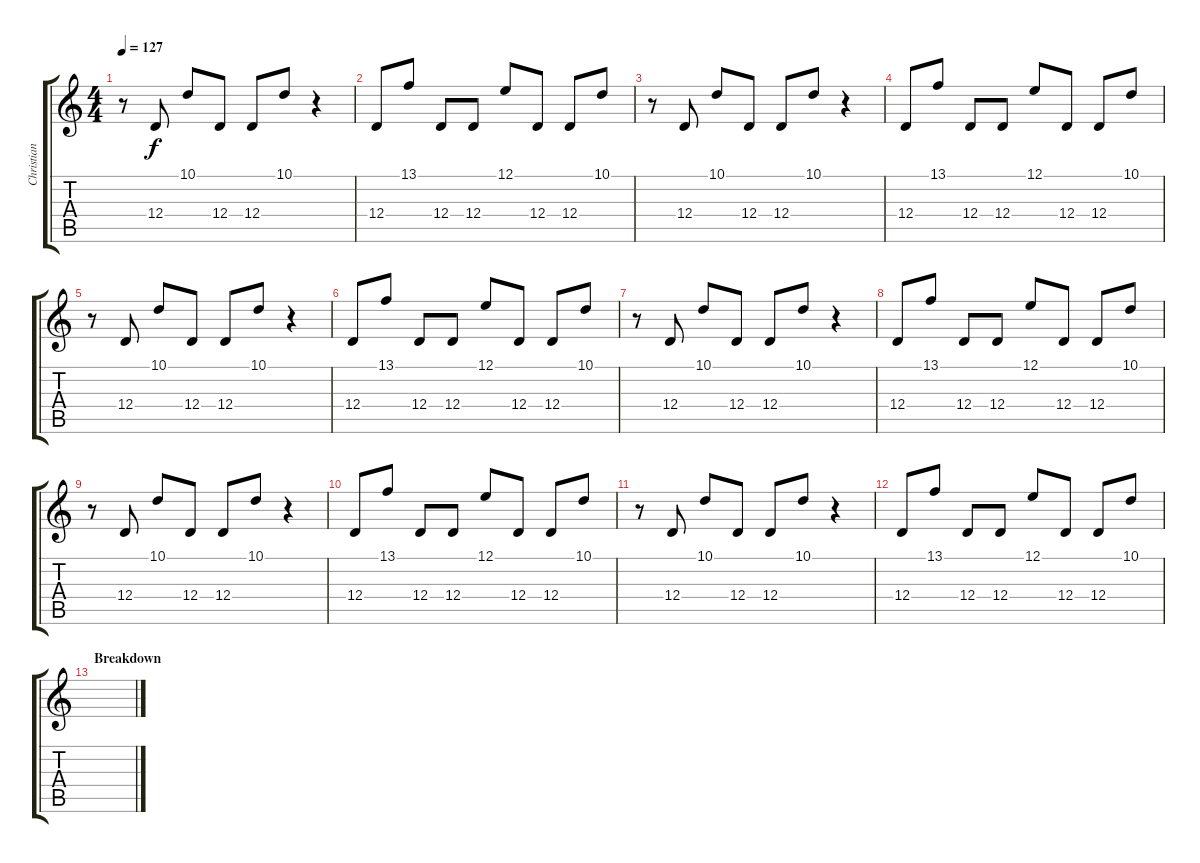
\track ("Christian \"Flake\" Lorenz - Keyboard 1" "Christian ") {instrument recorder}
\staff {score tabs}
\tuning (E4 B3 G3 D3 A2 D2) {hide}
\ts (4 4)
\tempo 127
\clef g2
\ks c
r.8{dy f} 12.4.8 10.1.8 12.4.8 12.4.8 10.1.8 r.4 |
12.4.8 13.1.8 12.4.8 12.4.8 12.1.8 12.4.8 12.4.8 10.1.8 |
r.8 12.4.8 10.1.8 12.4.8 12.4.8 10.1.8 r.4 |
12.4.8 13.1.8 12.4.8 12.4.8 12.1.8 12.4.8 12.4.8 10.1.8 |
r.8 12.4.8 10.1.8 12.4.8 12.4.8 10.1.8 r.4 |
12.4.8 13.1.8 12.4.8 12.4.8 12.1.8 12.4.8 12.4.8 10.1.8 |
r.8 12.4.8 10.1.8 12.4.8 12.4.8 10.1.8 r.4 |
12.4.8 13.1.8 12.4.8 12.4.8 12.1.8 12.4.8 12.4.8 10.1.8 |
r.8 12.4.8 10.1.8 12.4.8 12.4.8 10.1.8 r.4 |
12.4.8 13.1.8 12.4.8 12.4.8 12.1.8 12.4.8 12.4.8 10.1.8 |
r.8 12.4.8 10.1.8 12.4.8 12.4.8 10.1.8 r.4 |
12.4.8 13.1.8 12.4.8 12.4.8 12.1.8 12.4.8 12.4.8 10.1.8 |
\section ("" "Breakdown")
